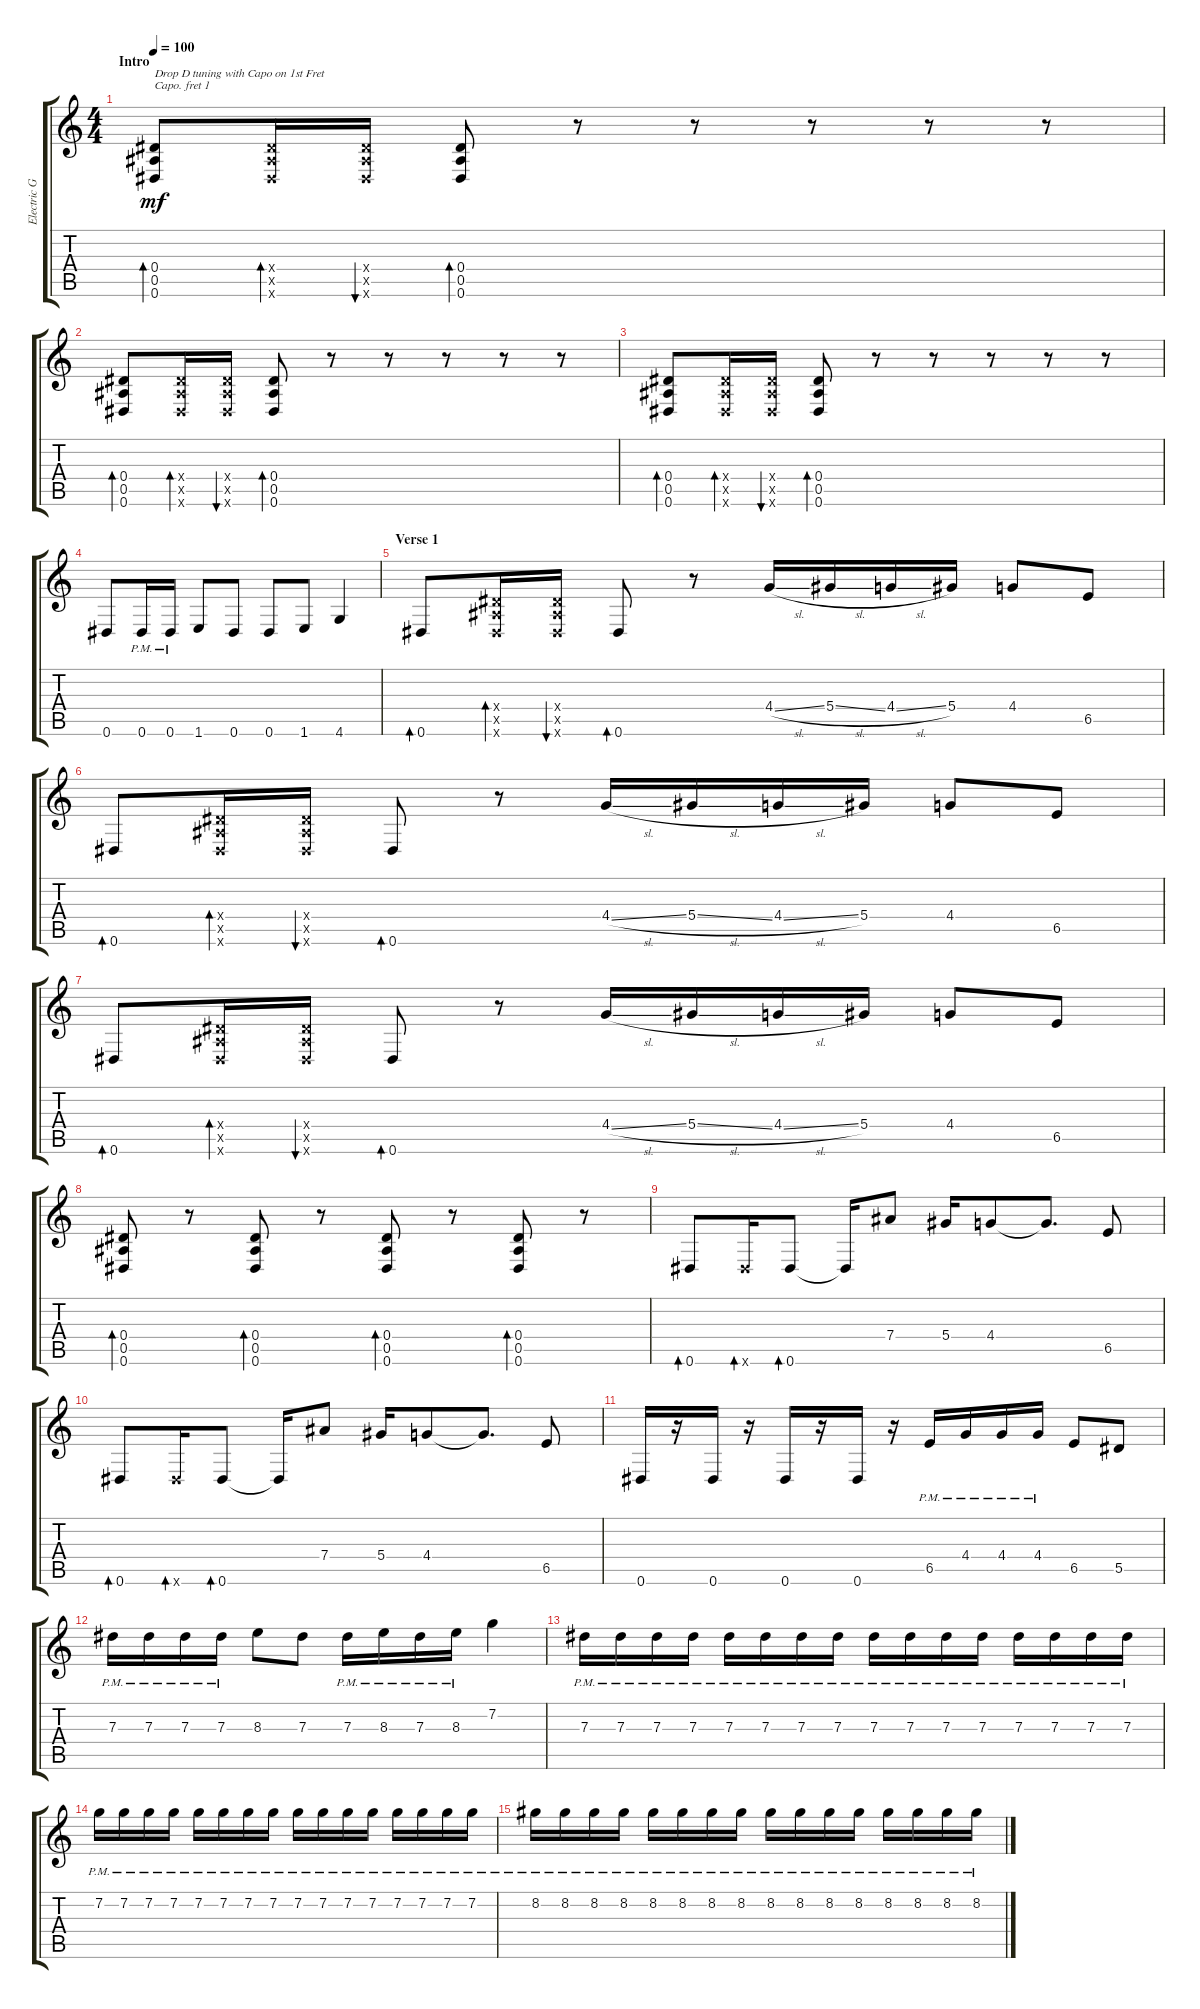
\track ("Electric Guitar" "Electric G") {instrument overdrivenguitar}
\staff {score tabs}
\capo 1
\tuning (E4 B3 G3 D3 A2 D2) {hide}
\ts (4 4)
\section ("" "Intro")
\tempo 100
\clef g2
\ks c
(0.4 0.5 0.6).8{bd 30 txt "Drop D tuning with Capo on 1st Fret" dy mf instrument overdrivenguitar} (0.4{x} 0.5{x} 0.6{x}).16{bd 30} (0.4{x} 0.5{x} 0.6{x}).16{bu 30} (0.4 0.5 0.6).8{bd 30} r.8 r.8 r.8 r.8 r.8 |
(0.4 0.5 0.6).8{bd 30} (0.4{x} 0.5{x} 0.6{x}).16{bd 30} (0.4{x} 0.5{x} 0.6{x}).16{bu 30} (0.4 0.5 0.6).8{bd 30} r.8 r.8 r.8 r.8 r.8 |
(0.4 0.5 0.6).8{bd 30} (0.4{x} 0.5{x} 0.6{x}).16{bd 30} (0.4{x} 0.5{x} 0.6{x}).16{bu 30} (0.4 0.5 0.6).8{bd 30} r.8 r.8 r.8 r.8 r.8 |
0.6.8 0.6{pm}.16 0.6{pm}.16 1.6.8 0.6.8 0.6.8 1.6.8 4.6.4 |
\section ("" "Verse 1")
0.6.8{bd 30} (0.4{x} 0.5{x} 0.6{x}).16{bd 30} (0.4{x} 0.5{x} 0.6{x}).16{bu 30} 0.6.8{bd 30} r.8 4.4{sl}.16 5.4{sl}.16 4.4{sl}.16 5.4.16 4.4.8 6.5.8 |
0.6.8{bd 30} (0.4{x} 0.5{x} 0.6{x}).16{bd 30} (0.4{x} 0.5{x} 0.6{x}).16{bu 30} 0.6.8{bd 30} r.8 4.4{sl}.16 5.4{sl}.16 4.4{sl}.16 5.4.16 4.4.8 6.5.8 |
0.6.8{bd 30} (0.4{x} 0.5{x} 0.6{x}).16{bd 30} (0.4{x} 0.5{x} 0.6{x}).16{bu 30} 0.6.8{bd 30} r.8 4.4{sl}.16 5.4{sl}.16 4.4{sl}.16 5.4.16 4.4.8 6.5.8 |
(0.4 0.5 0.6).8{bd 30} r.8 (0.4 0.5 0.6).8{bd 30} r.8 (0.4 0.5 0.6).8{bd 30} r.8 (0.4 0.5 0.6).8{bd 30} r.8 |
0.6.8{bd 30} 0.6{x}.16{bd 30} 0.6.8{bd 30} 0.6{t}.16 7.4.8 5.4.16 4.4.8 4.4{t}.8{d} 6.5.8 |
0.6.8{bd 30} 0.6{x}.16{bd 30} 0.6.8{bd 30} 0.6{t}.16 7.4.8 5.4.16 4.4.8 4.4{t}.8{d} 6.5.8 |
0.6.16 r.16 0.6.16 r.16 0.6.16 r.16 0.6.16 r.16 6.5{pm}.16 4.4{pm}.16 4.4{pm}.16 4.4{pm}.16 6.5.8 5.5.8 |
7.3{pm}.16 7.3{pm}.16 7.3{pm}.16 7.3{pm}.16 8.3.8 7.3.8 7.3{pm}.16 8.3{pm}.16 7.3{pm}.16 8.3{pm}.16 7.2.4 |
7.3{pm}.16 7.3{pm}.16 7.3{pm}.16 7.3{pm}.16 7.3{pm}.16 7.3{pm}.16 7.3{pm}.16 7.3{pm}.16 7.3{pm}.16 7.3{pm}.16 7.3{pm}.16 7.3{pm}.16 7.3{pm}.16 7.3{pm}.16 7.3{pm}.16 7.3{pm}.16 |
7.2{pm}.16 7.2{pm}.16 7.2{pm}.16 7.2{pm}.16 7.2{pm}.16 7.2{pm}.16 7.2{pm}.16 7.2{pm}.16 7.2{pm}.16 7.2{pm}.16 7.2{pm}.16 7.2{pm}.16 7.2{pm}.16 7.2{pm}.16 7.2{pm}.16 7.2{pm}.16 |
8.2{pm}.16 8.2{pm}.16 8.2{pm}.16 8.2{pm}.16 8.2{pm}.16 8.2{pm}.16 8.2{pm}.16 8.2{pm}.16 8.2{pm}.16 8.2{pm}.16 8.2{pm}.16 8.2{pm}.16 8.2{pm}.16 8.2{pm}.16 8.2{pm}.16 8.2{pm}.16
